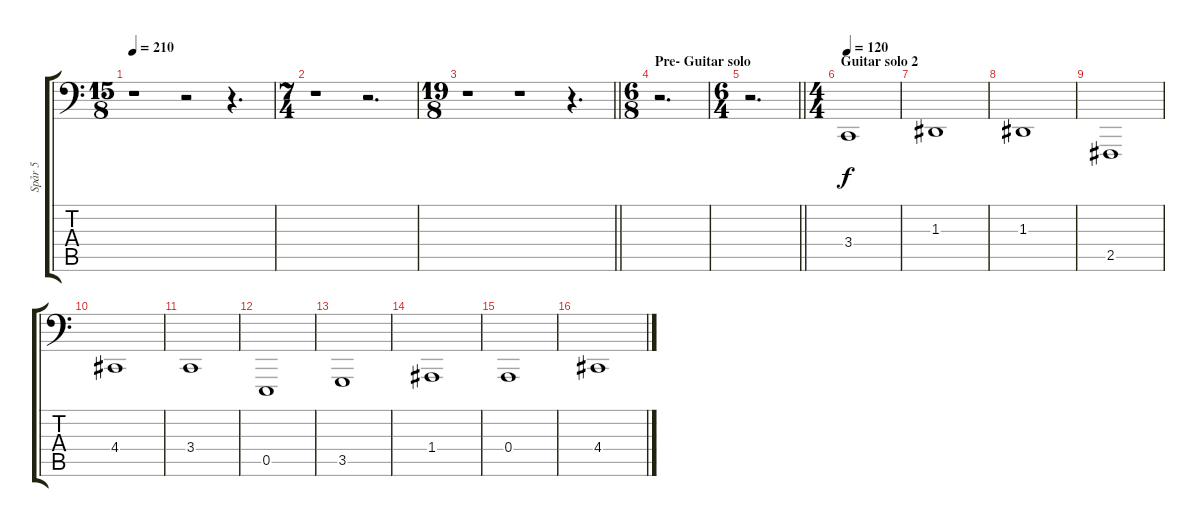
\track ("Spår 5" "Spår 5") {instrument stringensemble1}
\staff {score tabs}
\tuning (C3 G2 D2 A1 E1 B0) {hide}
\ts (15 8)
\tempo 210
\clef f4
\ks c
r.1{dy f} r.2 r.4{d} |
\ts (7 4)
r.1 r.2{d} |
\ts (19 8)
\barLineRight lightlight
r.1 r.1 r.4{d} |
\ts (6 8)
\section ("" "Pre- Guitar solo")
r.2{d} |
\ts (6 4)
\barLineRight lightlight
r.2{d} |
\ts (4 4)
\section ("" "Guitar solo 2")
\tempo 120
3.4.1{instrument stringensemble1} |
1.3.1 |
1.3.1 |
2.5.1 |
4.4.1 |
3.4.1 |
0.5.1 |
3.5.1 |
1.4.1 |
0.4.1 |
4.4.1
